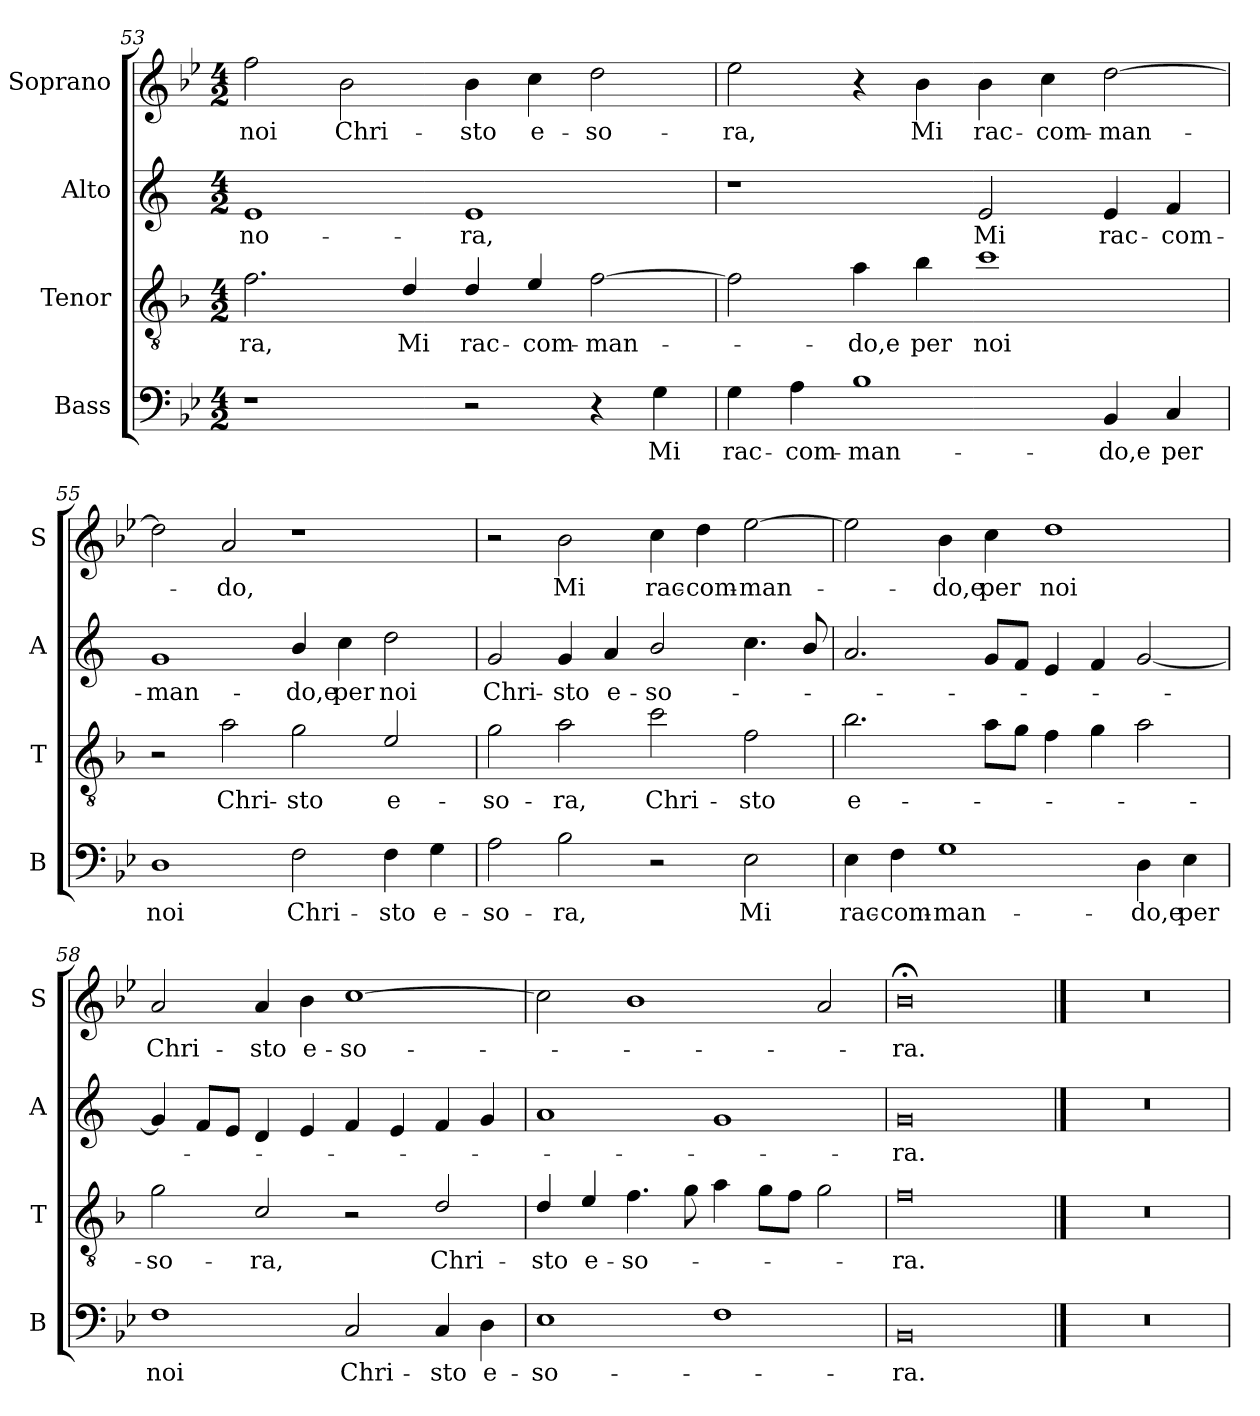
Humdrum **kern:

**kern	**text	**kern	**text	**kern	**text	**kern	**text
*part4	*part4	*part3	*part3	*part2	*part2	*part1	*part1
*staff4	*staff4	*staff3	*staff3	*staff2	*staff2	*staff1	*staff1
*I"Bass	*	*I"Tenor	*	*I"Alto	*	*I"Soprano	*
*I'B	*	*I'T	*	*I'A	*	*I'S	*
!!LO:LB:g=z
*clefF4	*	*clefGv2	*	*clefG2	*	*clefG2	*
*	*	*ITrd4c7	*	*ITrd1c2	*	*	*
*k[b-e-]	*	*k[b-e-]	*	*k[b-e-]	*	*k[b-e-]	*
*B-:	*	*B-:	*	*B-:	*	*B-:	*
*M4/2	*	*M4/2	*	*M4/2	*	*M4/2	*
=53	=53	=53	=53	=53	=53	=53	=53
!	!	!	!LO:LY:b	!	!LO:LY:b	!	!LO:LY:b
1r	.	2.B-\	-ra,	1d	-no-	2ff\	noi
!	!	!	!	!	!	!	!LO:LY:b
.	.	.	.	.	.	2b-\	Chri-
!	!	!	!LO:LY:b	!	!	!	!
.	.	4G/	Mi	.	.	.	.
!	!	!	!LO:LY:b	!	!LO:LY:b	!	!LO:LY:b
2r	.	4G/	rac-	1d	-ra,	4b-\	-sto
!	!	!	!LO:LY:b	!	!	!	!LO:LY:b
.	.	4A/	-com-	.	.	4cc\	e-
!	!	!	!LO:LY:b	!	!	!	!LO:LY:b
4r	.	[2B-\	-man-	.	.	2dd\	-so-
!	!LO:LY:b	!	!	!	!	!	!
4G\	Mi	.	.	.	.	.	.
=54	=54	=54	=54	=54	=54	=54	=54
!	!LO:LY:b	!	!	!	!	!	!LO:LY:b
4G\	rac-	2B-\]	.	1r	.	2ee-\	-ra,
!	!LO:LY:b	!	!	!	!	!	!
4A\	-com-	.	.	.	.	.	.
!	!LO:LY:b	!	!LO:LY:b	!	!	!	!
1B-	-man-	4d\	-do,e	.	.	4r	.
!	!	!	!LO:LY:b	!	!	!	!LO:LY:b
.	.	4e-\	per	.	.	4b-\	Mi
!	!	!	!LO:LY:b	!	!LO:LY:b	!	!LO:LY:b
.	.	1f	noi	2d/	Mi	4b-\	rac-
!	!	!	!	!	!	!	!LO:LY:b
.	.	.	.	.	.	4cc\	-com-
!	!LO:LY:b	!	!	!	!LO:LY:b	!	!LO:LY:b
4BB-/	-do,e	.	.	4d/	rac-	[2dd\	-man-
!	!LO:LY:b	!	!	!	!LO:LY:b	!	!
4C/	per	.	.	4e-/	-com-	.	.
=55	=55	=55	=55	=55	=55	=55	=55
!	!LO:LY:b	!	!	!	!LO:LY:b	!	!
1D	noi	2r	.	1f	-man-	2dd\]	.
!	!	!	!LO:LY:b	!	!	!	!LO:LY:b
.	.	2d\	Chri-	.	.	2a/	-do,
!	!LO:LY:b	!	!LO:LY:b	!	!LO:LY:b	!	!
2F\	Chri-	2c\	-sto	4a/	-do,e	1r	.
!	!	!	!	!	!LO:LY:b	!	!
.	.	.	.	4b-\	per	.	.
!	!LO:LY:b	!	!LO:LY:b	!	!LO:LY:b	!	!
4F\	-sto	2A/	e-	2cc\	noi	.	.
!	!LO:LY:b	!	!	!	!	!	!
4G\	e-	.	.	.	.	.	.
!!LO:PB:g=z
=56	=56	=56	=56	=56	=56	=56	=56
!	!LO:LY:b	!	!LO:LY:b	!	!LO:LY:b	!	!
2A\	-so-	2c\	-so-	2f/	Chri-	2r	.
!	!LO:LY:b	!	!LO:LY:b	!	!LO:LY:b	!	!LO:LY:b
2B-\	-ra,	2d\	-ra,	4f/	-sto	2b-\	Mi
!	!	!	!	!	!LO:LY:b	!	!
.	.	.	.	4g/	e-	.	.
!	!	!	!LO:LY:b	!	!LO:LY:b	!	!LO:LY:b
2r	.	2f\	Chri-	2a/	-so-	4cc\	rac-
!	!	!	!	!	!	!	!LO:LY:b
.	.	.	.	.	.	4dd\	-com-
!	!LO:LY:b	!	!LO:LY:b	!	!	!	!LO:LY:b
2E-\	Mi	2B-\	-sto	4.b-\	.	[2ee-\	-man-
.	.	.	.	8a/	.	.	.
=57	=57	=57	=57	=57	=57	=57	=57
!	!LO:LY:b	!	!LO:LY:b	!	!	!	!
4E-\	rac-	2.e-\	e-	2.g/	.	2ee-\]	.
!	!LO:LY:b	!	!	!	!	!	!
4F\	-com-	.	.	.	.	.	.
!	!LO:LY:b	!	!	!	!	!	!LO:LY:b
1G	-man-	.	.	.	.	4b-\	-do,e
!	!	!	!	!	!	!	!LO:LY:b
.	.	8d\L	.	8f/L	.	4cc\	per
.	.	8c\J	.	8e-/J	.	.	.
!	!	!	!	!	!	!	!LO:LY:b
.	.	4B-\	.	4d/	.	1dd	noi
.	.	4c\	.	4e-/	.	.	.
!	!LO:LY:b	!	!	!	!	!	!
4D\	-do,e	2d\	.	[2f/	.	.	.
!	!LO:LY:b	!	!	!	!	!	!
4E-\	per	.	.	.	.	.	.
=58	=58	=58	=58	=58	=58	=58	=58
!	!LO:LY:b	!	!LO:LY:b	!	!	!	!LO:LY:b
1F	noi	2c\	-so-	4f/]	.	2a/	Chri-
.	.	.	.	8e-/L	.	.	.
.	.	.	.	8d/J	.	.	.
!	!	!	!LO:LY:b	!	!	!	!LO:LY:b
.	.	2F/	-ra,	4c/	.	4a/	-sto
!	!	!	!	!	!	!	!LO:LY:b
.	.	.	.	4d/	.	4b-\	e-
!	!LO:LY:b	!	!	!	!	!	!LO:LY:b
2C/	Chri-	2r	.	4e-/	.	[1cc	-so-
.	.	.	.	4d/	.	.	.
!	!LO:LY:b	!	!LO:LY:b	!	!	!	!
4C/	-sto	2G/	Chri-	4e-/	.	.	.
!	!LO:LY:b	!	!	!	!	!	!
4D\	e-	.	.	4f/	.	.	.
!!LO:LB:g=z
=59	=59	=59	=59	=59	=59	=59	=59
!	!LO:LY:b	!	!LO:LY:b	!	!	!	!
1E-	-so-	4G/	-sto	1g	.	2cc\]	.
!	!	!	!LO:LY:b	!	!	!	!
.	.	4A/	e-	.	.	.	.
!	!	!	!LO:LY:b	!	!	!	!
.	.	4.B-\	-so-	.	.	1b-	.
.	.	8c\	.	.	.	.	.
1F	.	4d\	.	1f	.	.	.
.	.	8c\L	.	.	.	.	.
.	.	8B-\J	.	.	.	.	.
.	.	2c\	.	.	.	2a/	.
=60	=60	=60	=60	=60	=60	=60	=60
!	!LO:LY:b	!	!LO:LY:b	!	!LO:LY:b	!	!LO:LY:b
0BB-	-ra.	0B-	-ra.	0f	-ra.	0b-;<	-ra.
==61	==61	==61	==61	==61	==61	==61	==61
0r	.	0r	.	0r	.	0r	.
=	=	=	=	=	=	=	=
*-	*-	*-	*-	*-	*-	*-	*-
